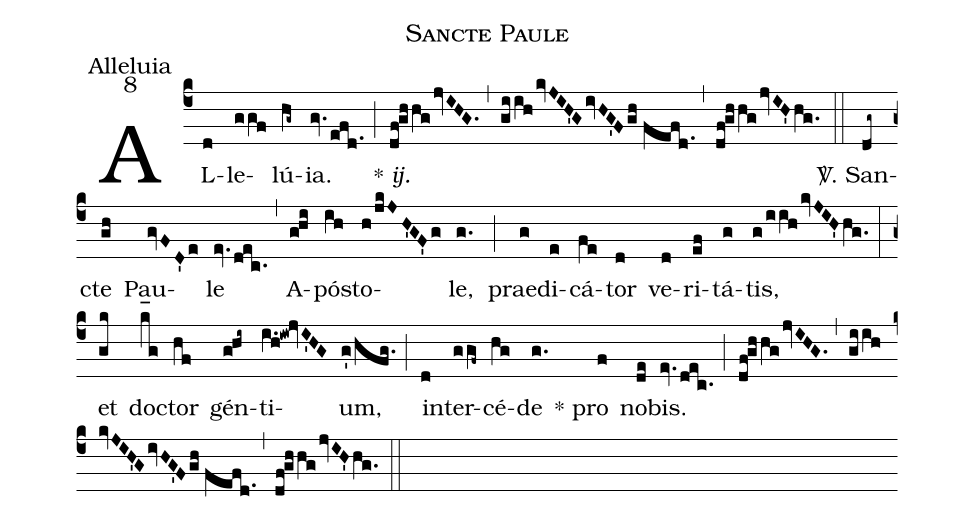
name:Sancte Paule;
office-part:Alleluia;
mode:8;
%%
(c4) AL(d)le(ggf)lú(hg~){ia}.(gv.efd.1) (;) * <i>ij.</i>(df!ghhgjvIHG.) (,) (giihkvJIH'GivHG'Fgh//fefd.) (,) (df!gh/!hgjvIH'hg.) (::) <sp>V/</sp>. San(dg~)cte(gh) Pau(gvFD'e)le(ev.dec.) (,) A(ghi)pó(ih)sto(h/jkJH'GF'g)le,(g.) (;) prae(g)di(e)cá(fe)tor(d) ve(d)ri(ef)tá(g)tis,(g/iihkvJIH'hg.) (:) et(gk) do(k_[hl:1]g)ctor(hf) gén(ghi~)ti(i.h!iw!jvI'HG)um,(g'/hfg.) (;) in(d)ter(ggf~)cé(hg)de(g.) * pro(f) no(de)bis.(ev.dec.) (;) (df!ghhgjvIHG.) (,) (giihkvJIH'GivHG'Fgh//fefd.) (,) (df!gh/!hgjvIH'hg.) (::)
